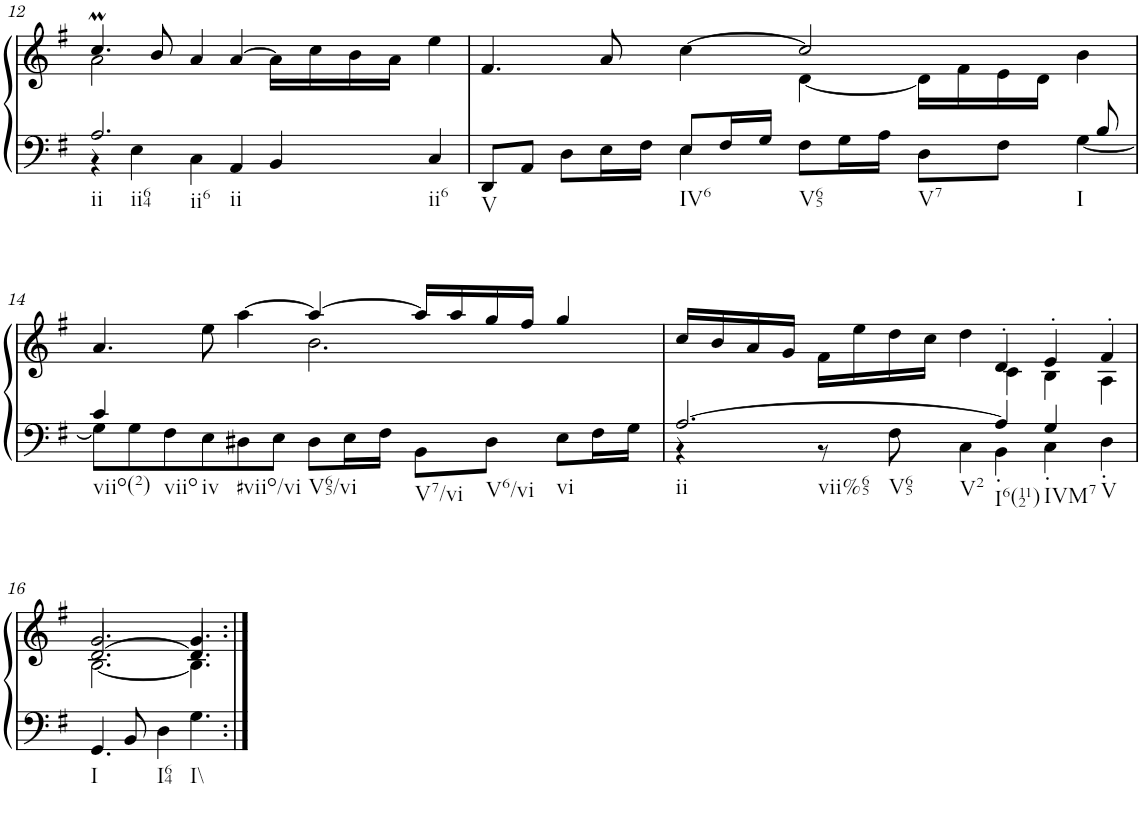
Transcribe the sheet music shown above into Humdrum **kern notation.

**kern	**kern
*part1	*part1
*staff2	*staff1
*I"Klavier linke Hand	*
!!LO:PB:g=z
*clefF4	*clefG2
*k[f#]	*k[f#]
*M6/4	*M6/4
=12	=12
*^	*^
!LO:TX:b:t=ii	!	!	!
!LO:TX:b:t=ii64	!	!	!
!LO:TX:b:t=ii6	!	!	!
2.A/	4r	4.ccM/	2a\
.	4E\	.	.
.	.	8b/	.
.	4C\	4a/	1ryy
!LO:TX:b:t=ii	!	!	!
4AA/	2.ryy	[4a/	.
4BB/	.	16a\LL]	.
.	.	16cc\	.
.	.	16b\	.
.	.	16a\JJ	.
!LO:TX:b:t=ii6	!	!	!
4C/	.	4ee\	.
=13	=13	=13	=13
!LO:TX:b:t=V	!	!	!
8DD/L	4ryy	4.f#/	2.ryy
8AA/J	.	.	.
4ryy	8D\L	.	.
.	16E\L	8a/	.
.	16F#\JJ	.	.
!LO:TX:b:t=IV6	!	!	!
8E/L	4E\	[4cc\	.
16F#/L	.	.	.
16G/JJ	.	.	.
!LO:TX:b:t=V65	!	!	!
4ryy	8F#\L	2cc/]	[4d\
.	16G\L	.	.
.	16A\JJ	.	.
!LO:TX:b:t=V7	!	!	!
4ryy	8D\L	.	16d\LL]
.	.	.	16f#\
.	8F#\J	.	16e\
.	.	.	16d\JJ
!LO:TX:b:t=I	!	!	!
8ryy	[4G\	4b\	4ryy
8B/	.	.	.
!!LO:LB:g=z	!!
=14	=14	=14	=14
!LO:TX:b:t=viio(2)	!	!	!
4c/	8G\L]	4.a/	2.ryy
.	8G\	.	.
!LO:TX:b:t=viio	!	!	!
!LO:TX:b:t=iv	!	!	!
4ryy	8F#\	.	.
.	8E\	8ee\	.
!LO:TX:b:t=#viio/vi	!	!	!
4ryy	8D#X\	[4aa\	.
.	8E\J	.	.
!LO:TX:b:t=V65/vi	!	!	!
4ryy	8D#\L	4aa/_	2.b\
.	16E\L	.	.
.	16F#\JJ	.	.
!LO:TX:b:t=V7/vi	!	!	!
!LO:TX:b:t=V6/vi	!	!	!
4ryy	8BB\L	16aa/LL]	.
.	.	16aa/	.
.	8D#\J	16gg/	.
.	.	16ff#/JJ	.
!LO:TX:b:t=vi	!	!	!
4ryy	8E\L	4gg/	.
.	16F#\L	.	.
.	16G\JJ	.	.
=15	=15	=15	=15
!LO:TX:b:t=ii	!	!	!
!LO:TX:b:t=vii%65	!	!	!
!LO:TX:b:t=V65	!	!	!
!LO:TX:b:t=V2	!	!	!
[2.A/	4r	16cc/LL	2.ryy
.	.	16b/	.
.	.	16a/	.
.	.	16g/JJ	.
.	8r	16f#\LL	.
.	.	16ee\	.
.	8F#\	16dd\	.
.	.	16cc\JJ	.
.	4C\	4dd\	.
!LO:TX:b:t=I6(112)	!	!	!
4A/]	4BB'\	4d'/	4c\
!LO:TX:b:t=IVM7	!	!	!
4G/	4C'\	4e'/	4B\
!LO:TX:b:t=V	!	!	!
4ryy	4D'\	4f#'/	4A\
!!LO:LB:g=z
=16	=16	=16	=16
*	*	*	*^
!LO:TX:b:t=I	!	!	!	!
!LO:TX:b:t=I64	!	!	!	!
2.ryy	4.GG/	2.g/	[2.B\	[2.d/
.	8BB/	.	.	.
.	4D\	.	.	.
!LO:TX:b:t=I\\	!	!	!	!
4.ryy	4.G\	4.g/	4.B\]	4.d/]
*v	*v	*	*	*
*	*v	*v	*v
=:|!	=:|!
*-	*-
